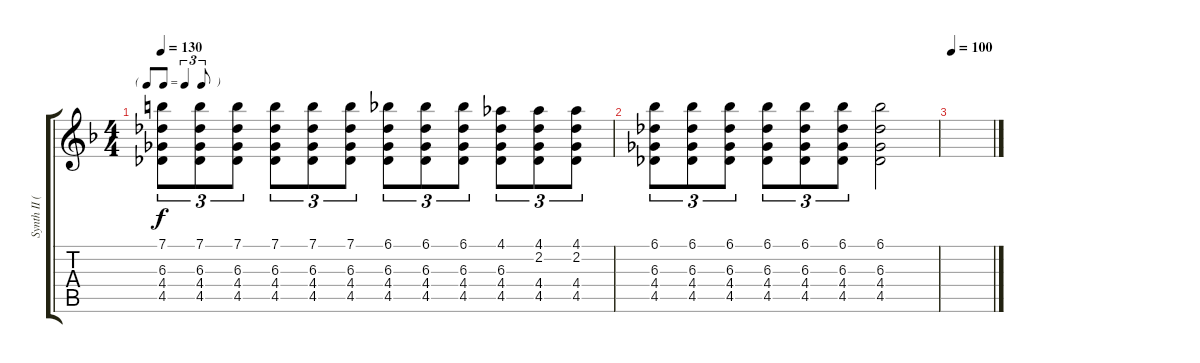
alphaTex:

\track ("Synth II (Kotobuki Tsumugi)" "Synth II (") {mute instrument banjo}
\staff {score tabs}
\tuning (E4 B3 G3 D3 A2 E2) {hide}
\displaytranspose 12
\ts (4 4)
\tf triplet8th
\tempo 130
\clef g2
\ks f
(7.1 6.3 4.4 4.5).8{tu (3 2) dy f} (7.1 6.3 4.4 4.5).8{tu (3 2)} (7.1 6.3 4.4 4.5).8{tu (3 2)} (7.1 6.3 4.4 4.5).8{tu (3 2)} (7.1 6.3 4.4 4.5).8{tu (3 2)} (7.1 6.3 4.4 4.5).8{tu (3 2)} (6.1 6.3 4.4 4.5).8{tu (3 2)} (6.1 6.3 4.4 4.5).8{tu (3 2)} (6.1 6.3 4.4 4.5).8{tu (3 2)} (4.1 6.3 4.4 4.5).8{tu (3 2)} (4.1 2.2 4.4 4.5).8{tu (3 2)} (4.1 2.2 4.4 4.5).8{tu (3 2)} |
(6.1 6.3 4.4 4.5).8{tu (3 2)} (6.1 6.3 4.4 4.5).8{tu (3 2)} (6.1 6.3 4.4 4.5).8{tu (3 2)} (6.1 6.3 4.4 4.5).8{tu (3 2)} (6.1 6.3 4.4 4.5).8{tu (3 2)} (6.1 6.3 4.4 4.5).8{tu (3 2)} (6.1 6.3 4.4 4.5).2 |
\tempo 100
